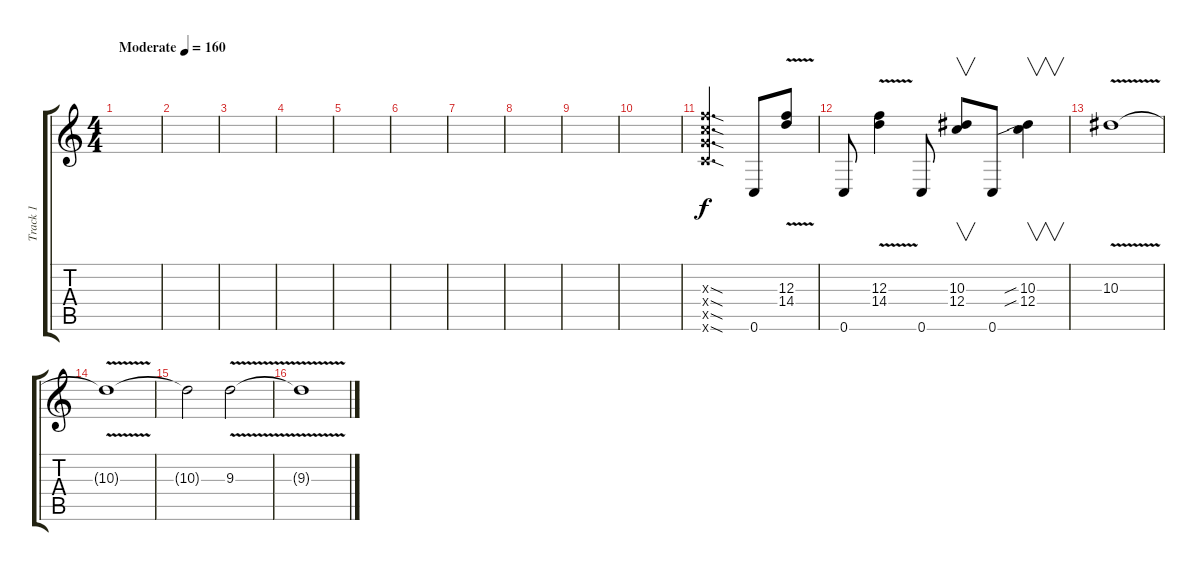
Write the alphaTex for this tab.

\track ("Track 1" "Track 1") {instrument distortionguitar}
\staff {score tabs}
\tuning (D4 A3 F3 C3 G2 C2) {hide}
\ts (4 4)
\tempo (160 "Moderate")
\clef g2
\ks c
|
|
|
|
|
|
|
|
|
|
(12.3{sod x} 12.4{sod x} 12.5{sod x} 12.6{sod x}).2{d} 0.6.8 (12.3{v} 14.4{v}).8 |
0.6.8 (12.3{v} 14.4{v}).4 0.6.8 (10.3 12.4).8{v} 0.6.8 (10.3{sib} 12.4{sib}).4{v} |
10.3{v}.1 |
10.3{t}.1 |
10.3{t}.2 9.3{v}.2 |
9.3{t}.1
